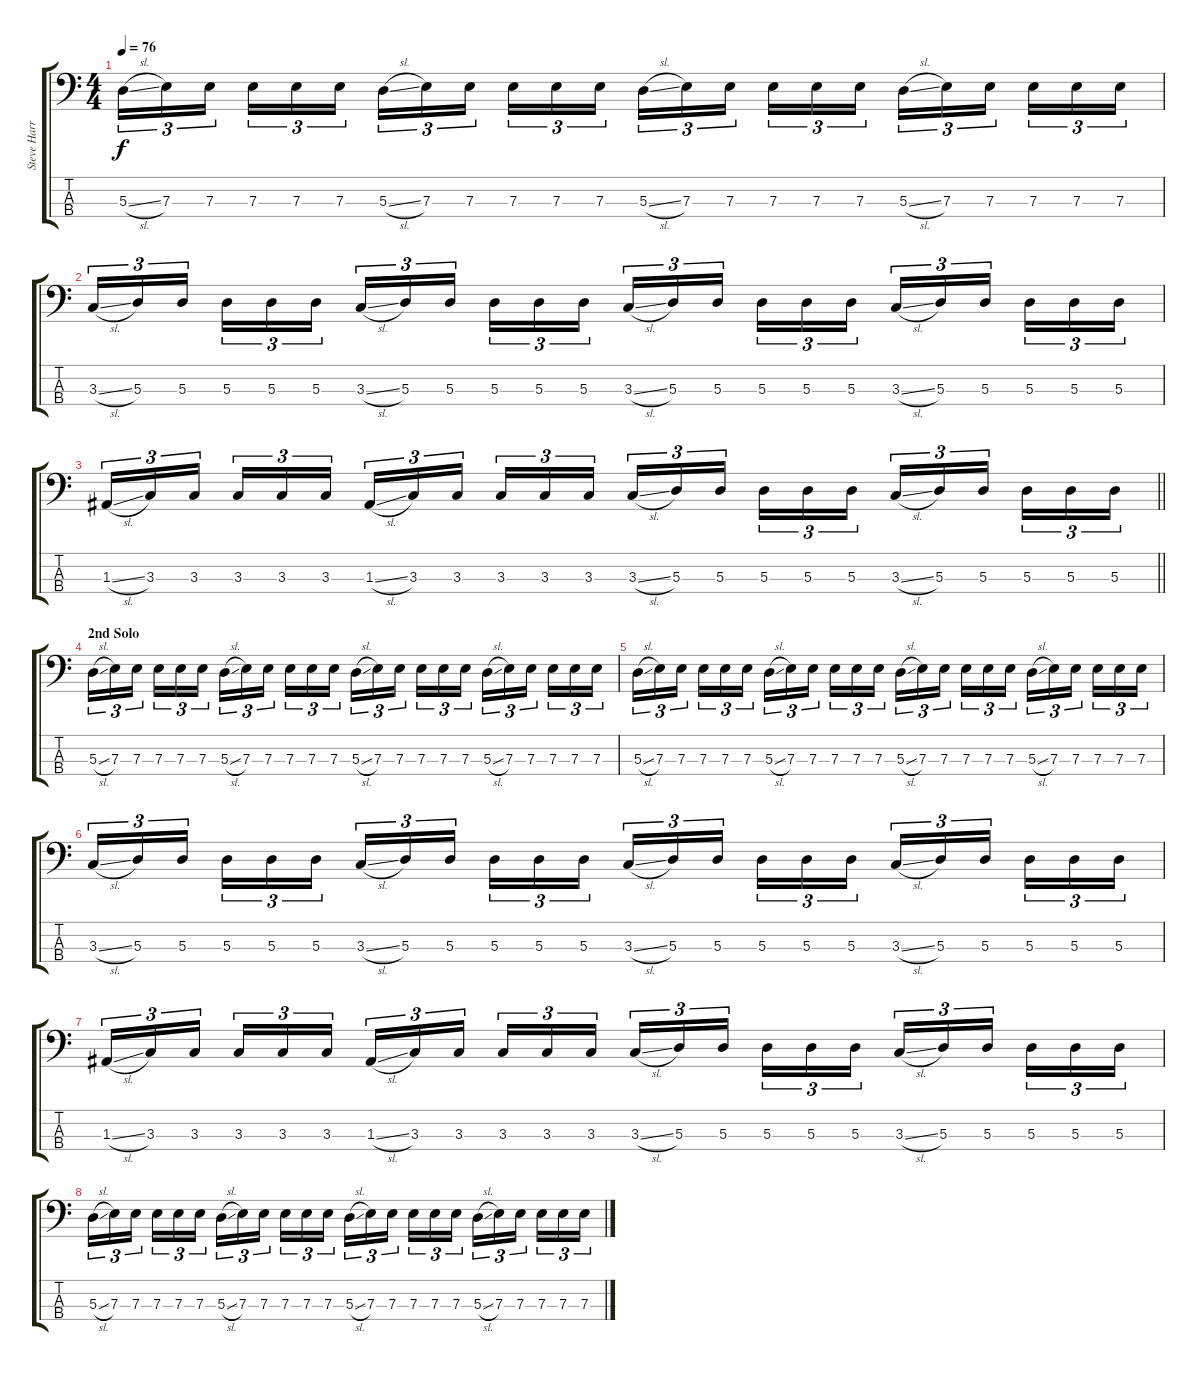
\track ("Steve Harris" "Steve Harr") {instrument electricbassfinger}
\staff {score tabs}
\tuning (G2 D2 A1 E1) {hide}
\ts (4 4)
\tempo 76
\clef f4
\ks c
5.3{sl}.16{tu (3 2) dy f} 7.3.16{tu (3 2)} 7.3.16{tu (3 2) beam splitsecondary} 7.3.16{tu (3 2)} 7.3.16{tu (3 2)} 7.3.16{tu (3 2)} 5.3{sl}.16{tu (3 2)} 7.3.16{tu (3 2)} 7.3.16{tu (3 2) beam splitsecondary} 7.3.16{tu (3 2)} 7.3.16{tu (3 2)} 7.3.16{tu (3 2)} 5.3{sl}.16{tu (3 2)} 7.3.16{tu (3 2)} 7.3.16{tu (3 2) beam splitsecondary} 7.3.16{tu (3 2)} 7.3.16{tu (3 2)} 7.3.16{tu (3 2)} 5.3{sl}.16{tu (3 2)} 7.3.16{tu (3 2)} 7.3.16{tu (3 2) beam splitsecondary} 7.3.16{tu (3 2)} 7.3.16{tu (3 2)} 7.3.16{tu (3 2)} |
3.3{sl}.16{tu (3 2)} 5.3.16{tu (3 2)} 5.3.16{tu (3 2) beam splitsecondary} 5.3.16{tu (3 2)} 5.3.16{tu (3 2)} 5.3.16{tu (3 2)} 3.3{sl}.16{tu (3 2)} 5.3.16{tu (3 2)} 5.3.16{tu (3 2) beam splitsecondary} 5.3.16{tu (3 2)} 5.3.16{tu (3 2)} 5.3.16{tu (3 2)} 3.3{sl}.16{tu (3 2)} 5.3.16{tu (3 2)} 5.3.16{tu (3 2) beam splitsecondary} 5.3.16{tu (3 2)} 5.3.16{tu (3 2)} 5.3.16{tu (3 2)} 3.3{sl}.16{tu (3 2)} 5.3.16{tu (3 2)} 5.3.16{tu (3 2) beam splitsecondary} 5.3.16{tu (3 2)} 5.3.16{tu (3 2)} 5.3.16{tu (3 2)} |
\barLineRight lightlight
1.3{sl}.16{tu (3 2)} 3.3.16{tu (3 2)} 3.3.16{tu (3 2) beam splitsecondary} 3.3.16{tu (3 2)} 3.3.16{tu (3 2)} 3.3.16{tu (3 2)} 1.3{sl}.16{tu (3 2)} 3.3.16{tu (3 2)} 3.3.16{tu (3 2) beam splitsecondary} 3.3.16{tu (3 2)} 3.3.16{tu (3 2)} 3.3.16{tu (3 2)} 3.3{sl}.16{tu (3 2)} 5.3.16{tu (3 2)} 5.3.16{tu (3 2) beam splitsecondary} 5.3.16{tu (3 2)} 5.3.16{tu (3 2)} 5.3.16{tu (3 2)} 3.3{sl}.16{tu (3 2)} 5.3.16{tu (3 2)} 5.3.16{tu (3 2) beam splitsecondary} 5.3.16{tu (3 2)} 5.3.16{tu (3 2)} 5.3.16{tu (3 2)} |
\section ("" "2nd Solo")
5.3{sl}.16{tu (3 2)} 7.3.16{tu (3 2)} 7.3.16{tu (3 2) beam splitsecondary} 7.3.16{tu (3 2)} 7.3.16{tu (3 2)} 7.3.16{tu (3 2)} 5.3{sl}.16{tu (3 2)} 7.3.16{tu (3 2)} 7.3.16{tu (3 2) beam splitsecondary} 7.3.16{tu (3 2)} 7.3.16{tu (3 2)} 7.3.16{tu (3 2)} 5.3{sl}.16{tu (3 2)} 7.3.16{tu (3 2)} 7.3.16{tu (3 2) beam splitsecondary} 7.3.16{tu (3 2)} 7.3.16{tu (3 2)} 7.3.16{tu (3 2)} 5.3{sl}.16{tu (3 2)} 7.3.16{tu (3 2)} 7.3.16{tu (3 2) beam splitsecondary} 7.3.16{tu (3 2)} 7.3.16{tu (3 2)} 7.3.16{tu (3 2)} |
5.3{sl}.16{tu (3 2)} 7.3.16{tu (3 2)} 7.3.16{tu (3 2) beam splitsecondary} 7.3.16{tu (3 2)} 7.3.16{tu (3 2)} 7.3.16{tu (3 2)} 5.3{sl}.16{tu (3 2)} 7.3.16{tu (3 2)} 7.3.16{tu (3 2) beam splitsecondary} 7.3.16{tu (3 2)} 7.3.16{tu (3 2)} 7.3.16{tu (3 2)} 5.3{sl}.16{tu (3 2)} 7.3.16{tu (3 2)} 7.3.16{tu (3 2) beam splitsecondary} 7.3.16{tu (3 2)} 7.3.16{tu (3 2)} 7.3.16{tu (3 2)} 5.3{sl}.16{tu (3 2)} 7.3.16{tu (3 2)} 7.3.16{tu (3 2) beam splitsecondary} 7.3.16{tu (3 2)} 7.3.16{tu (3 2)} 7.3.16{tu (3 2)} |
3.3{sl}.16{tu (3 2)} 5.3.16{tu (3 2)} 5.3.16{tu (3 2) beam splitsecondary} 5.3.16{tu (3 2)} 5.3.16{tu (3 2)} 5.3.16{tu (3 2)} 3.3{sl}.16{tu (3 2)} 5.3.16{tu (3 2)} 5.3.16{tu (3 2) beam splitsecondary} 5.3.16{tu (3 2)} 5.3.16{tu (3 2)} 5.3.16{tu (3 2)} 3.3{sl}.16{tu (3 2)} 5.3.16{tu (3 2)} 5.3.16{tu (3 2) beam splitsecondary} 5.3.16{tu (3 2)} 5.3.16{tu (3 2)} 5.3.16{tu (3 2)} 3.3{sl}.16{tu (3 2)} 5.3.16{tu (3 2)} 5.3.16{tu (3 2) beam splitsecondary} 5.3.16{tu (3 2)} 5.3.16{tu (3 2)} 5.3.16{tu (3 2)} |
1.3{sl}.16{tu (3 2)} 3.3.16{tu (3 2)} 3.3.16{tu (3 2) beam splitsecondary} 3.3.16{tu (3 2)} 3.3.16{tu (3 2)} 3.3.16{tu (3 2)} 1.3{sl}.16{tu (3 2)} 3.3.16{tu (3 2)} 3.3.16{tu (3 2) beam splitsecondary} 3.3.16{tu (3 2)} 3.3.16{tu (3 2)} 3.3.16{tu (3 2)} 3.3{sl}.16{tu (3 2)} 5.3.16{tu (3 2)} 5.3.16{tu (3 2) beam splitsecondary} 5.3.16{tu (3 2)} 5.3.16{tu (3 2)} 5.3.16{tu (3 2)} 3.3{sl}.16{tu (3 2)} 5.3.16{tu (3 2)} 5.3.16{tu (3 2) beam splitsecondary} 5.3.16{tu (3 2)} 5.3.16{tu (3 2)} 5.3.16{tu (3 2)} |
5.3{sl}.16{tu (3 2)} 7.3.16{tu (3 2)} 7.3.16{tu (3 2) beam splitsecondary} 7.3.16{tu (3 2)} 7.3.16{tu (3 2)} 7.3.16{tu (3 2)} 5.3{sl}.16{tu (3 2)} 7.3.16{tu (3 2)} 7.3.16{tu (3 2) beam splitsecondary} 7.3.16{tu (3 2)} 7.3.16{tu (3 2)} 7.3.16{tu (3 2)} 5.3{sl}.16{tu (3 2)} 7.3.16{tu (3 2)} 7.3.16{tu (3 2) beam splitsecondary} 7.3.16{tu (3 2)} 7.3.16{tu (3 2)} 7.3.16{tu (3 2)} 5.3{sl}.16{tu (3 2)} 7.3.16{tu (3 2)} 7.3.16{tu (3 2) beam splitsecondary} 7.3.16{tu (3 2)} 7.3.16{tu (3 2)} 7.3.16{tu (3 2)}
